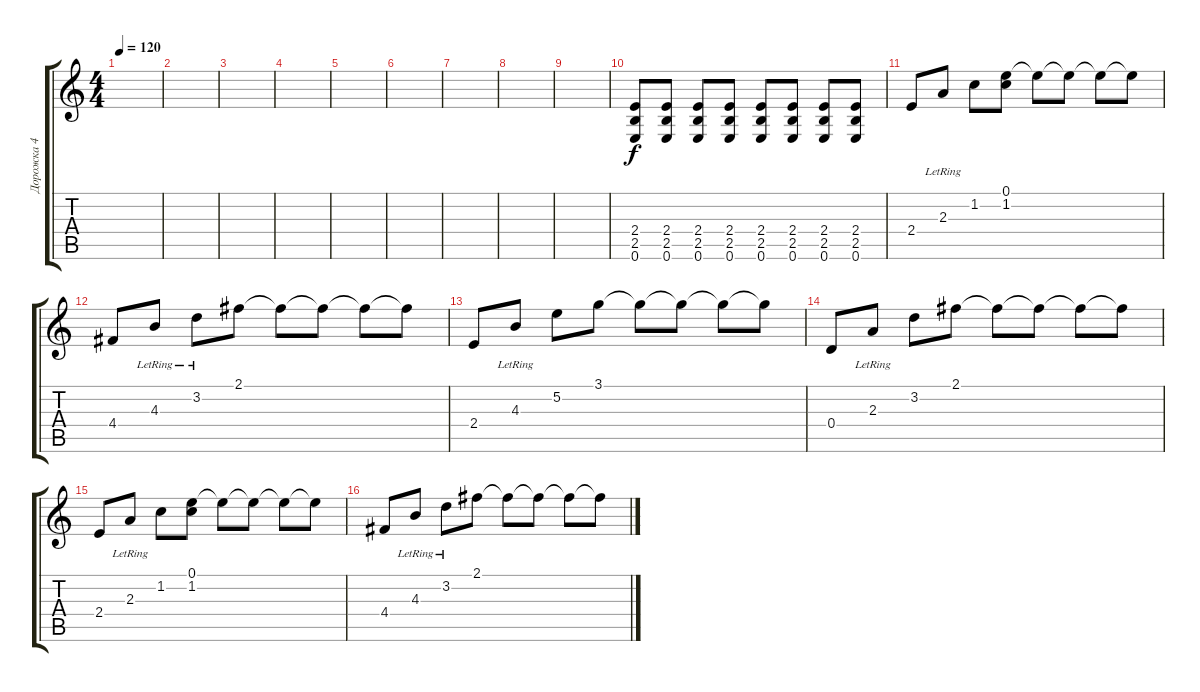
\track ("Дорожка 4" "Дорожка 4") {instrument distortionguitar}
\staff {score tabs}
\tuning (E4 B3 G3 D3 A2 E2) {hide}
\ts (4 4)
\tempo 120
\clef g2
\ks c
|
|
|
|
|
|
|
|
|
(2.4 2.5 0.6).8 (2.4 2.5 0.6).8 (2.4 2.5 0.6).8 (2.4 2.5 0.6).8 (2.4 2.5 0.6).8 (2.4 2.5 0.6).8 (2.4 2.5 0.6).8 (2.4 2.5 0.6).8 |
2.4.8 2.3{lr}.8 1.2.8 (0.1 1.2).8 0.1{t}.8 0.1{t}.8 0.1{t}.8 0.1{t}.8 |
4.4.8 4.3{lr}.8 3.2{lr}.8 2.1.8 2.1{t}.8 2.1{t}.8 2.1{t}.8 2.1{t}.8 |
2.4.8 4.3{lr}.8 5.2.8 3.1.8 3.1{t}.8 3.1{t}.8 3.1{t}.8 3.1{t}.8 |
0.4.8 2.3{lr}.8 3.2.8 2.1.8 2.1{t}.8 2.1{t}.8 2.1{t}.8 2.1{t}.8 |
2.4.8 2.3{lr}.8 1.2.8 (0.1 1.2).8 0.1{t}.8 0.1{t}.8 0.1{t}.8 0.1{t}.8 |
4.4.8 4.3{lr}.8 3.2{lr}.8 2.1.8 2.1{t}.8 2.1{t}.8 2.1{t}.8 2.1{t}.8
